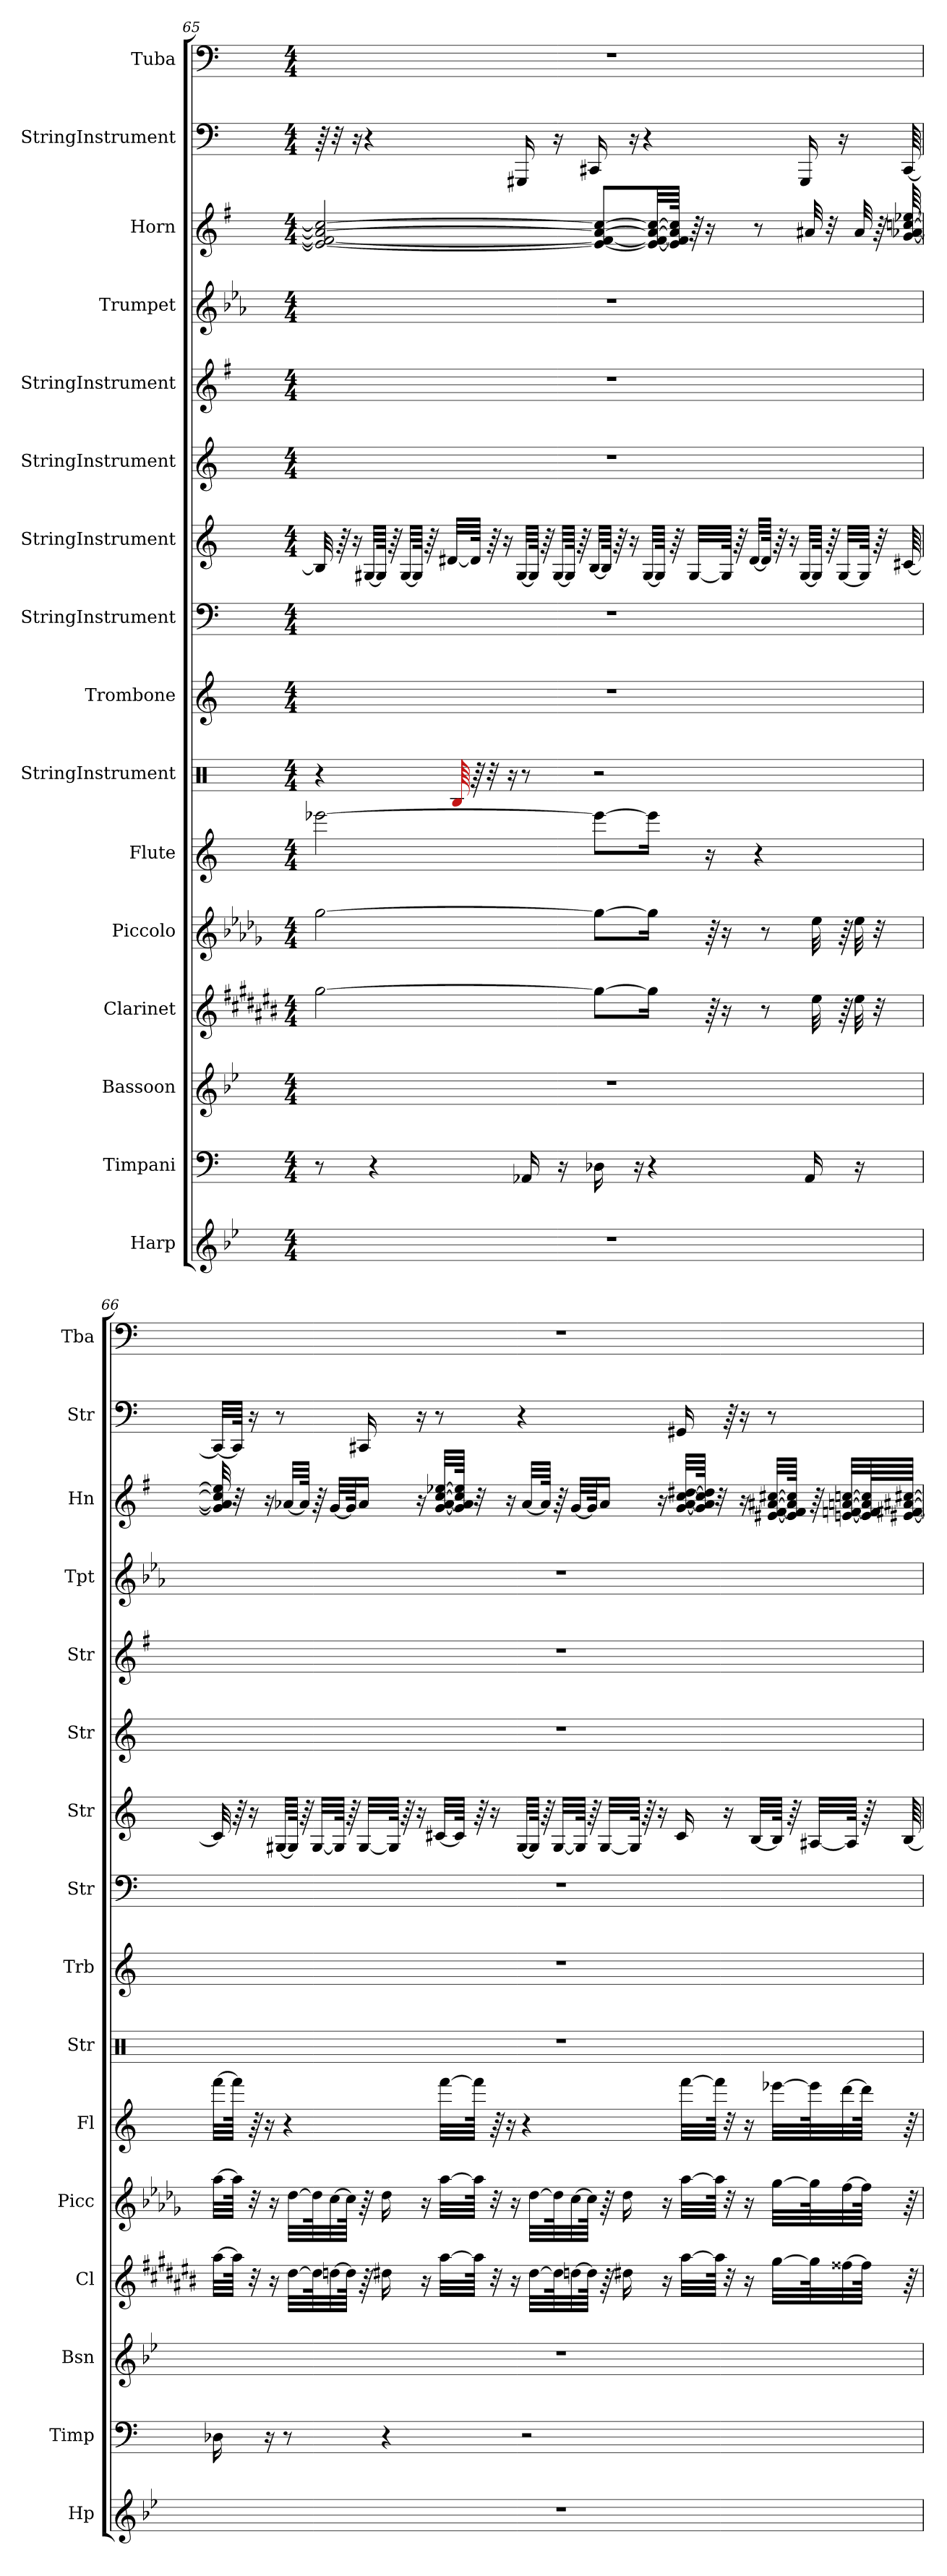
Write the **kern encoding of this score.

**kern	**kern	**kern	**kern	**kern	**kern	**kern	**kern	**kern	**kern	**kern	**kern	**kern	**kern	**kern	**kern
*part16	*part15	*part14	*part13	*part12	*part11	*part10	*part9	*part8	*part7	*part6	*part5	*part4	*part3	*part2	*part1
*staff16	*staff15	*staff14	*staff13	*staff12	*staff11	*staff10	*staff9	*staff8	*staff7	*staff6	*staff5	*staff4	*staff3	*staff2	*staff1
*I"Harp	*I"Timpani	*I"Bassoon	*I"Clarinet	*I"Piccolo	*I"Flute	*I"StringInstrument	*I"Trombone	*I"StringInstrument	*I"StringInstrument	*I"StringInstrument	*I"StringInstrument	*I"Trumpet	*I"Horn	*I"StringInstrument	*I"Tuba
*I'Hp	*I'Timp	*I'Bsn	*I'Cl	*I'Picc	*I'Fl	*I'Str	*I'Trb	*I'Str	*I'Str	*I'Str	*I'Str	*I'Tpt	*I'Hn	*I'Str	*I'Tba
!!LO:PB:g=z
*clefG2	*clefF4	*clefG2	*clefG2	*clefG2	*clefG2	*clefX	*clefG2	*clefF4	*clefG2	*clefG2	*clefG2	*clefG2	*clefG2	*clefF4	*clefF4
*	*	*	*ITrd1c2	*ITrd-7c-12	*	*	*	*	*	*	*	*ITrd1c2	*ITrd4c7	*	*
*k[b-e-]	*k[]	*k[b-e-]	*k[f#c#g#d#a#]	*k[b-e-a-d-g-]	*k[]	*k[]	*k[]	*k[]	*k[]	*k[]	*k[f#]	*k[b-e-a-d-g-]	*k[]	*k[]	*k[]
*M4/4	*M4/4	*M4/4	*M4/4	*M4/4	*M4/4	*M4/4	*M4/4	*M4/4	*M4/4	*M4/4	*M4/4	*M4/4	*M4/4	*M4/4	*M4/4
=65	=65	=65	=65	=65	=65	=65	=65	=65	=65	=65	=65	=65	=65	=65	=65
1r	8r	1r	[2ff#\	[2ggg-\	[2eee-X\	4r	1r	1r	32B/]	1r	1r	1r	2A#/_ 2B/_ 2d#/_ 2f#/_	64r	1r
.	.	.	.	.	.	.	.	.	.	.	.	.	.	32r	.
.	.	.	.	.	.	.	.	.	64r	.	.	.	.	.	.
.	.	.	.	.	.	.	.	.	16r	.	.	.	.	16r	.
.	.	.	.	.	.	.	.	.	[32G#X/LLL	.	.	.	.	4r	.
.	4r	.	.	.	.	.	.	.	.	.	.	.	.	.	.
.	.	.	.	.	.	.	.	.	64G#/JJJk]	.	.	.	.	.	.
.	.	.	.	.	.	.	.	.	64r	.	.	.	.	.	.
.	.	.	.	.	.	.	.	.	[32G#/LLL	.	.	.	.	.	.
.	.	.	.	.	.	.	.	.	64G#/JJJk]	.	.	.	.	.	.
.	.	.	.	.	.	.	.	.	64r	.	.	.	.	.	.
.	.	.	.	.	.	.	.	.	[32d#X/LLL	.	.	.	.	.	.
.	.	.	.	.	.	64B/	.	.	.	.	.	.	.	.	.
.	.	.	.	.	.	64r	.	.	64d#/JJJk]	.	.	.	.	.	.
.	.	.	.	.	.	32r	.	.	64r	.	.	.	.	.	.
.	.	.	.	.	.	.	.	.	16r	.	.	.	.	.	.
.	.	.	.	.	.	16r	.	.	.	.	.	.	.	.	.
.	.	.	.	.	.	.	.	.	[32G#/LLL	.	.	.	.	16GGG#X/	.
.	16AA-X/	.	.	.	.	8r	.	.	.	.	.	.	.	.	.
.	.	.	.	.	.	.	.	.	64G#/JJJk]	.	.	.	.	.	.
.	.	.	.	.	.	.	.	.	64r	.	.	.	.	.	.
.	.	.	.	.	.	.	.	.	[32G#/LLL	.	.	.	.	16r	.
.	16r	.	.	.	.	.	.	.	.	.	.	.	.	.	.
.	.	.	.	.	.	.	.	.	64G#/JJJk]	.	.	.	.	.	.
.	.	.	.	.	.	.	.	.	64r	.	.	.	.	.	.
.	.	.	.	.	.	.	.	.	[32B/LLL	.	.	.	.	16CC#X/	.
.	16D-X\	.	8ff#\L_	8ggg-\L_	8eee-\L_	2r	.	.	.	.	.	.	8A#/_ 8B/_ 8d#/_ 8f#/_L	.	.
.	.	.	.	.	.	.	.	.	64B/JJJk]	.	.	.	.	.	.
.	.	.	.	.	.	.	.	.	64r	.	.	.	.	.	.
.	.	.	.	.	.	.	.	.	16r	.	.	.	.	16r	.
.	16r	.	.	.	.	.	.	.	.	.	.	.	.	.	.
.	.	.	.	.	.	.	.	.	[32G#/LLL	.	.	.	.	4r	.
.	4r	.	16ff#\Jk]	16ggg-\Jk]	16eee-\Jk]	.	.	.	.	.	.	.	32A#/_ 32B/_ 32d#/_ 32f#/_LL	.	.
.	.	.	.	.	.	.	.	.	64G#/JJJk]	.	.	.	.	.	.
.	.	.	.	.	.	.	.	.	64r	.	.	.	64A#/] 64B/] 64d#/] 64f#/]JJJk	.	.
.	.	.	.	.	.	.	.	.	[32G#/LLL	.	.	.	64r	.	.
.	.	.	64r	64r	16r	.	.	.	.	.	.	.	16r	.	.
.	.	.	16r	16r	.	.	.	.	64G#/JJJk]	.	.	.	.	.	.
.	.	.	.	.	.	.	.	.	64r	.	.	.	.	.	.
.	.	.	.	.	.	.	.	.	[32d#/LLL	.	.	.	.	.	.
.	.	.	.	.	4r	.	.	.	.	.	.	.	8r	.	.
.	.	.	8r	8r	.	.	.	.	64d#/JJJk]	.	.	.	.	.	.
.	.	.	.	.	.	.	.	.	64r	.	.	.	.	.	.
.	.	.	.	.	.	.	.	.	16r	.	.	.	.	.	.
.	.	.	.	.	.	.	.	.	[32G#/LLL	.	.	.	.	16GGG#/	.
.	16AA-/	.	.	.	.	.	.	.	.	.	.	.	32d#X/	.	.
.	.	.	32dd#\	32eee-\	.	.	.	.	64G#/JJJk]	.	.	.	.	.	.
.	.	.	.	.	.	.	.	.	64r	.	.	.	32r	.	.
.	.	.	64r	64r	.	.	.	.	[32G#/LLL	.	.	.	.	16r	.
.	16r	.	32dd#\	32eee-\	.	.	.	.	.	.	.	.	32d#/	.	.
.	.	.	.	.	.	.	.	.	64G#/JJJk]	.	.	.	.	.	.
.	.	.	32r	32r	.	.	.	.	64r	.	.	.	64r	.	.
.	.	.	.	.	.	.	.	.	[64c#X/	.	.	.	[64c/ [64d-X/ [64fn/ [64a-X/	[64CC#/	.
!!LO:PB:g=z
=66	=66	=66	=66	=66	=66	=66	=66	=66	=66	=66	=66	=66	=66	=66	=66
1r	16D-X\	1r	[32gg#\LLL	[32aaa-\LLL	[32fff\LLL	1r	1r	1r	32c#/]	1r	1r	1r	32c/] 32d-/] 32f/] 32a-/]	32CC#/LLL_	1r
.	.	.	64gg#\JJJk]	64aaa-\JJJk]	64fff\JJJk]	.	.	.	64r	.	.	.	32r	64CC#/JJJk]	.
.	.	.	32r	32r	64r	.	.	.	16r	.	.	.	.	16r	.
.	16r	.	.	.	16r	.	.	.	.	.	.	.	16r	.	.
.	.	.	16r	16r	.	.	.	.	.	.	.	.	.	.	.
.	.	.	.	.	.	.	.	.	[32G#X/LLL	.	.	.	.	8r	.
.	8r	.	.	.	4r	.	.	.	.	.	.	.	[32d-X/LLL	.	.
.	.	.	[32cc#\LLL	[32ddd-\LLL	.	.	.	.	64G#/JJJk]	.	.	.	.	.	.
.	.	.	.	.	.	.	.	.	64r	.	.	.	64d-/JJJk]	.	.
.	.	.	64cc#\K]	64ddd-\K]	.	.	.	.	[32G#/LLL	.	.	.	64r	.	.
.	.	.	[32ccn\	[32ccc\	.	.	.	.	.	.	.	.	[32c/LLL	.	.
.	.	.	.	.	.	.	.	.	64G#/JJJk]	.	.	.	.	.	.
.	.	.	64cc\JJJk]	64ccc\JJJk]	.	.	.	.	64r	.	.	.	64c/JK]	.	.
.	.	.	64r	64r	.	.	.	.	[32G#/LLL	.	.	.	16d-/JJ	16CC#X/	.
.	4r	.	16cc#X\	16ddd-\	.	.	.	.	.	.	.	.	.	.	.
.	.	.	.	.	.	.	.	.	64G#/JJJk]	.	.	.	.	.	.
.	.	.	.	.	.	.	.	.	64r	.	.	.	.	.	.
.	.	.	.	.	.	.	.	.	16r	.	.	.	16r	16r	.
.	.	.	16r	16r	.	.	.	.	.	.	.	.	.	.	.
.	.	.	.	.	.	.	.	.	[32c#X/LLL	.	.	.	[32c/ [32d-/ [32f/ [32a-X/LLL	8r	.
.	.	.	[32gg#\LLL	[32aaa-\LLL	[32fff\LLL	.	.	.	.	.	.	.	.	.	.
.	.	.	.	.	.	.	.	.	64c#/JJJk]	.	.	.	64c/] 64d-/] 64f/] 64a-/]JJJk	.	.
.	.	.	64gg#\JJJk]	64aaa-\JJJk]	64fff\JJJk]	.	.	.	64r	.	.	.	32r	.	.
.	.	.	32r	32r	64r	.	.	.	16r	.	.	.	.	.	.
.	.	.	.	.	16r	.	.	.	.	.	.	.	16r	.	.
.	.	.	16r	16r	.	.	.	.	.	.	.	.	.	.	.
.	.	.	.	.	.	.	.	.	[32G#/LLL	.	.	.	.	4r	.
.	2r	.	.	.	4r	.	.	.	.	.	.	.	[32d-/LLL	.	.
.	.	.	[32cc#\LLL	[32ddd-\LLL	.	.	.	.	64G#/JJJk]	.	.	.	.	.	.
.	.	.	.	.	.	.	.	.	64r	.	.	.	64d-/JJJk]	.	.
.	.	.	64cc#\K]	64ddd-\K]	.	.	.	.	[32G#/LLL	.	.	.	64r	.	.
.	.	.	[32ccn\	[32ccc\	.	.	.	.	.	.	.	.	[32c/LLL	.	.
.	.	.	.	.	.	.	.	.	64G#/JJJk]	.	.	.	.	.	.
.	.	.	64cc\JJJk]	64ccc\JJJk]	.	.	.	.	64r	.	.	.	64c/JK]	.	.
.	.	.	64r	64r	.	.	.	.	[32G#/LLL	.	.	.	16d-/JJ	.	.
.	.	.	16cc#X\	16ddd-\	.	.	.	.	.	.	.	.	.	.	.
.	.	.	.	.	.	.	.	.	64G#/JJJk]	.	.	.	.	.	.
.	.	.	.	.	.	.	.	.	64r	.	.	.	.	.	.
.	.	.	.	.	.	.	.	.	16r	.	.	.	16r	.	.
.	.	.	16r	16r	.	.	.	.	.	.	.	.	.	.	.
.	.	.	.	.	.	.	.	.	16c#/	.	.	.	[32c/ [32d-/ [32f/ [32g#X/LLL	16GG#X/	.
.	.	.	[32gg#\LLL	[32aaa-\LLL	[32fff\LLL	.	.	.	.	.	.	.	.	.	.
.	.	.	.	.	.	.	.	.	.	.	.	.	64c/] 64d-/] 64f/] 64g#/]JJJk	.	.
.	.	.	64gg#\JJJk]	64aaa-\JJJk]	64fff\JJJk]	.	.	.	.	.	.	.	32r	.	.
.	.	.	32r	32r	32r	.	.	.	16r	.	.	.	.	64r	.
.	.	.	.	.	.	.	.	.	.	.	.	.	16r	16r	.
.	.	.	16r	16r	16r	.	.	.	.	.	.	.	.	.	.
.	.	.	.	.	.	.	.	.	[32B/LLL	.	.	.	.	.	.
.	.	.	.	.	.	.	.	.	.	.	.	.	[32A#X/ [32B/ [32d#X/ [32f#X/LLL	8r	.
.	.	.	[32ff#\LLL	[32ggg-\LLL	[32eee-X\LLL	.	.	.	64B/JJJk]	.	.	.	.	.	.
.	.	.	.	.	.	.	.	.	64r	.	.	.	64A#/] 64B/] 64d#/] 64f#/]JJJk	.	.
.	.	.	64ff#\K]	64ggg-\K]	64eee-\K]	.	.	.	[32A#X/LLL	.	.	.	64r	.	.
.	.	.	[32ee#X\	[32fff\	[32ddd\	.	.	.	.	.	.	.	[32An/ [32B-X/ [32dn/ [32fn/LLL	.	.
.	.	.	.	.	.	.	.	.	64A#/JJJk]	.	.	.	.	.	.
.	.	.	64ee#\JJJk]	64fff\JJJk]	64ddd\JJJk]	.	.	.	64r	.	.	.	64A/] 64B-/] 64d/] 64f/]L	.	.
.	.	.	64r	64r	64r	.	.	.	[64B/	.	.	.	[64A#X/ [64Bn/ [64d#X/ [64f#X/JJJJ	.	.
=	=	=	=	=	=	=	=	=	=	=	=	=	=	=	=
*-	*-	*-	*-	*-	*-	*-	*-	*-	*-	*-	*-	*-	*-	*-	*-
